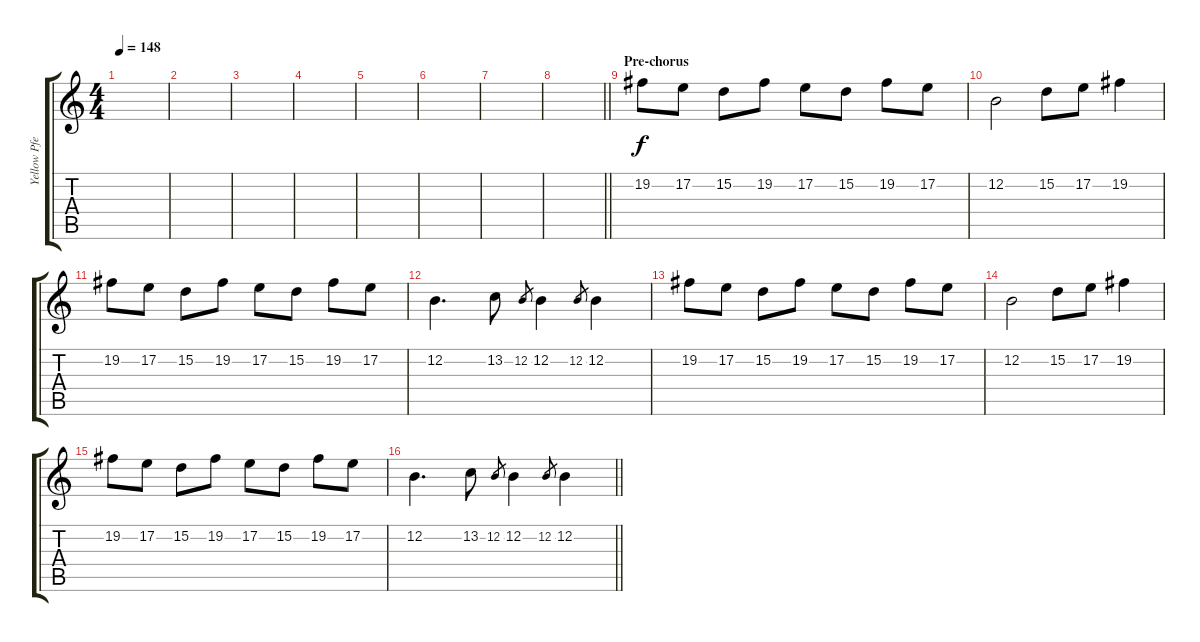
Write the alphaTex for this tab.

\track ("Yellow Pfeiffer" "Yellow Pfe") {instrument bagpipe}
\staff {score tabs}
\tuning (E4 B3 G3 D3 A2 E2) {hide}
\ts (4 4)
\tempo 148
\clef g2
\ks c
|
|
|
|
|
|
|
\barLineRight lightlight
|
\section ("" "Pre-chorus")
19.2.8 17.2.8 15.2.8 19.2.8 17.2.8 15.2.8 19.2.8 17.2.8 |
12.2.2 15.2.8 17.2.8 19.2.4 |
19.2.8 17.2.8 15.2.8 19.2.8 17.2.8 15.2.8 19.2.8 17.2.8 |
12.2.4{d} 13.2.8 12.2.8{gr} 12.2.4 12.2.8{gr} 12.2.4 |
19.2.8 17.2.8 15.2.8 19.2.8 17.2.8 15.2.8 19.2.8 17.2.8 |
12.2.2 15.2.8 17.2.8 19.2.4 |
19.2.8 17.2.8 15.2.8 19.2.8 17.2.8 15.2.8 19.2.8 17.2.8 |
\barLineRight lightlight
12.2.4{d} 13.2.8 12.2.8{gr} 12.2.4 12.2.8{gr} 12.2.4
